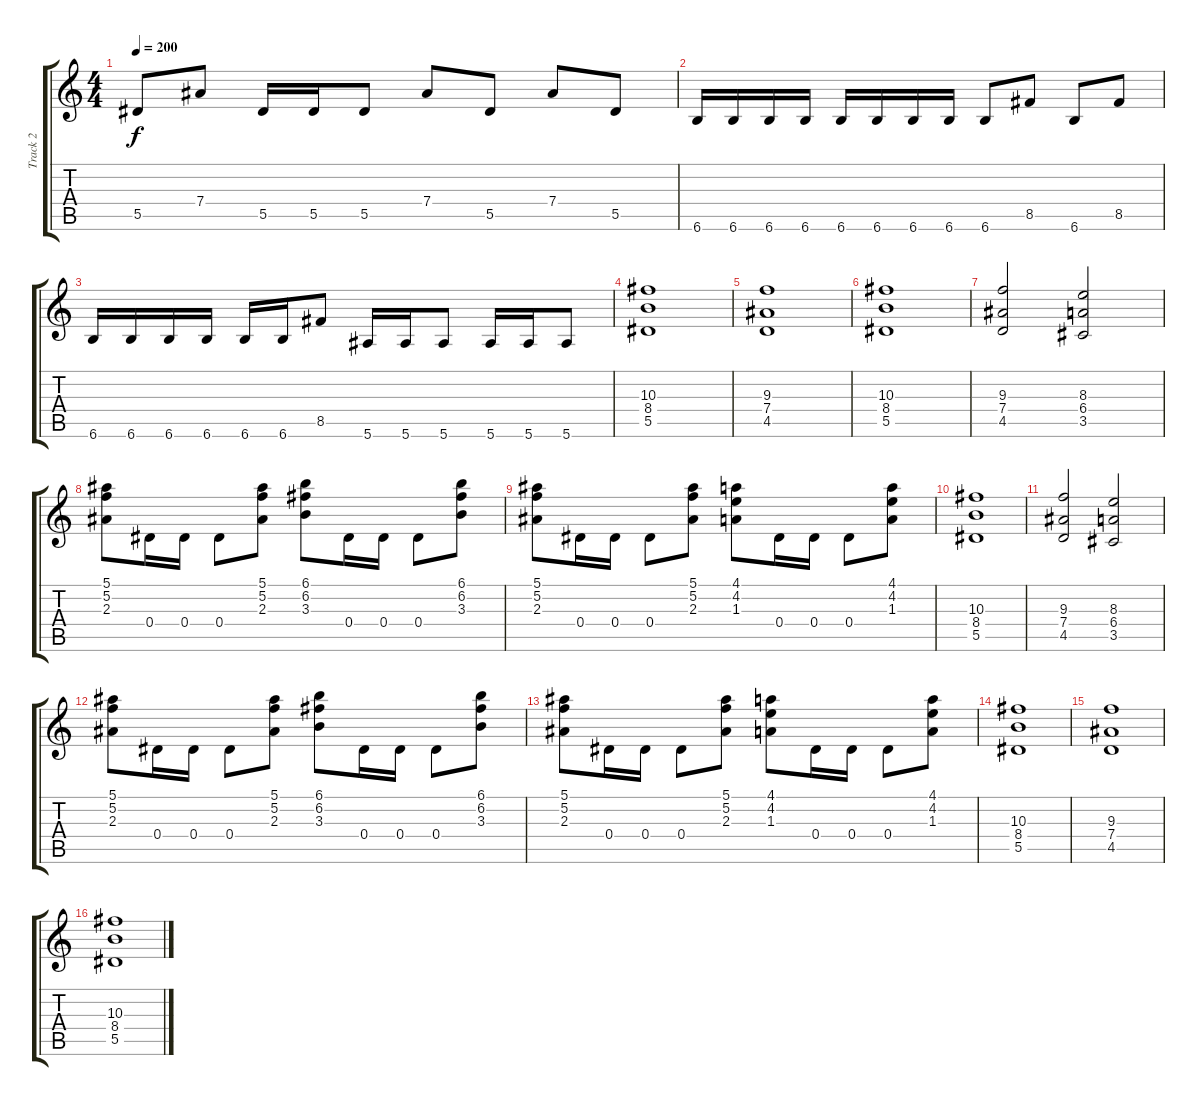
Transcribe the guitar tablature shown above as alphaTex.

\track ("Track 2" "Track 2") {instrument distortionguitar}
\staff {score tabs}
\tuning (F4 C4 Ab3 Eb3 Bb2 F2) {hide}
\ts (4 4)
\tempo 200
\clef g2
\ks c
5.5.8{dy f} 7.4.8 5.5.16 5.5.16 5.5.8 7.4.8 5.5.8 7.4.8 5.5.8 |
6.6.16 6.6.16 6.6.16 6.6.16 6.6.16 6.6.16 6.6.16 6.6.16 6.6.8 8.5.8 6.6.8 8.5.8 |
6.6.16 6.6.16 6.6.16 6.6.16 6.6.16 6.6.16 8.5.8 5.6.16 5.6.16 5.6.8 5.6.16 5.6.16 5.6.8 |
(10.3 8.4 5.5).1 |
(9.3 7.4 4.5).1 |
(10.3 8.4 5.5).1 |
(9.3 7.4 4.5).2 (8.3 6.4 3.5).2 |
(5.1 5.2 2.3).8 0.4.16 0.4.16 0.4.8 (5.1 5.2 2.3).8 (6.1 6.2 3.3).8 0.4.16 0.4.16 0.4.8 (6.1 6.2 3.3).8 |
(5.1 5.2 2.3).8 0.4.16 0.4.16 0.4.8 (5.1 5.2 2.3).8 (4.1 4.2 1.3).8 0.4.16 0.4.16 0.4.8 (4.1 4.2 1.3).8 |
(10.3 8.4 5.5).1 |
(9.3 7.4 4.5).2 (8.3 6.4 3.5).2 |
(5.1 5.2 2.3).8 0.4.16 0.4.16 0.4.8 (5.1 5.2 2.3).8 (6.1 6.2 3.3).8 0.4.16 0.4.16 0.4.8 (6.1 6.2 3.3).8 |
(5.1 5.2 2.3).8 0.4.16 0.4.16 0.4.8 (5.1 5.2 2.3).8 (4.1 4.2 1.3).8 0.4.16 0.4.16 0.4.8 (4.1 4.2 1.3).8 |
(10.3 8.4 5.5).1 |
(9.3 7.4 4.5).1 |
(10.3 8.4 5.5).1
